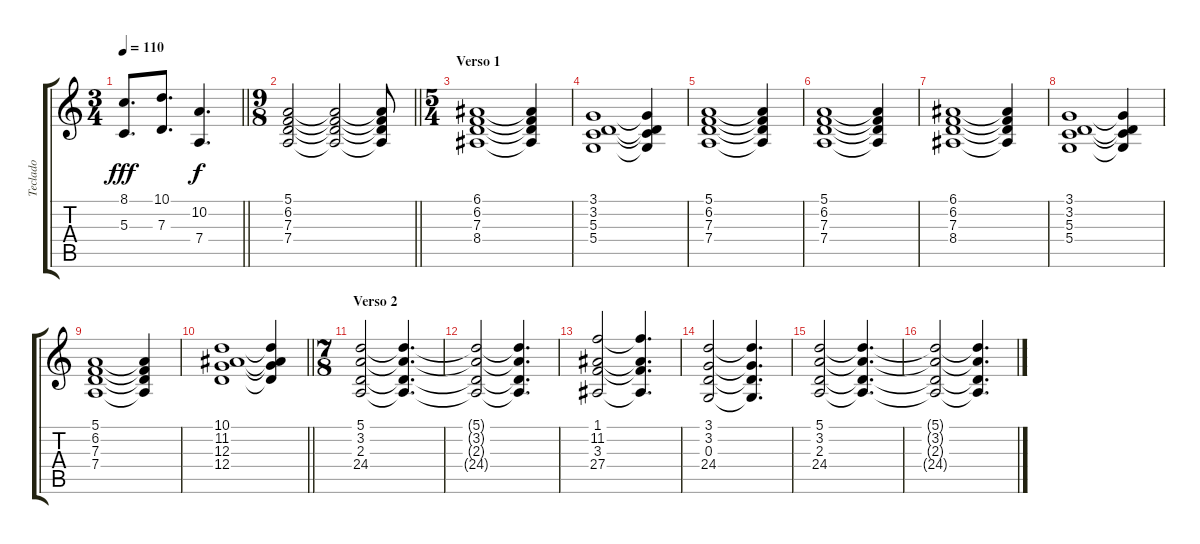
\track ("Teclado " "Teclado ") {instrument lead2sawtooth}
\staff {score tabs}
\tuning (E4 B3 G3 D3 A2 E2) {hide}
\ts (3 4)
\tempo 110
\clef g2
\barLineRight lightlight
\ks c
(8.1 5.3).8{d dy fff} (10.1 7.3).8{d} (10.2 7.4).4{d dy f} |
\ts (9 8)
\barLineRight lightlight
(5.1 6.2 7.3 7.4).2 (5.1{t} 6.2{t} 7.3{t} 7.4{t}).2 (5.1{t} 6.2{t} 7.3{t} 7.4{t}).8 |
\ts (5 4)
\section ("" "Verso 1")
(6.1 6.2 7.3 8.4).1 (6.1{t} 6.2{t} 7.3{t} 8.4{t}).4 |
(3.1 3.2 5.3 5.4).1 (3.1{t} 3.2{t} 5.3{t} 5.4{t}).4 |
(5.1 6.2 7.3 7.4).1 (5.1{t} 6.2{t} 7.3{t} 7.4{t}).4 |
(5.1 6.2 7.3 7.4).1 (5.1{t} 6.2{t} 7.3{t} 7.4{t}).4 |
(6.1 6.2 7.3 8.4).1 (6.1{t} 6.2{t} 7.3{t} 8.4{t}).4 |
(3.1 3.2 5.3 5.4).1 (3.1{t} 3.2{t} 5.3{t} 5.4{t}).4 |
(5.1 6.2 7.3 7.4).1 (5.1{t} 6.2{t} 7.3{t} 7.4{t}).4 |
\barLineRight lightlight
(10.1 11.2 12.3 12.4).1 (10.1{t} 11.2{t} 12.3{t} 12.4{t}).4 |
\ts (7 8)
\section ("" "Verso 2")
(5.1 3.2 2.3 24.4).2 (5.1{t} 3.2{t} 2.3{t} 24.4{t}).4{d} |
(5.1{t} 3.2{t} 2.3{t} 24.4{t}).2 (5.1{t} 3.2{t} 2.3{t} 24.4{t}).4{d} |
(1.1 11.2 3.3 27.4).2 (1.1{t} 11.2{t} 3.3{t} 27.4{t}).4{d} |
(3.1 3.2 0.3 24.4).2 (3.1{t} 3.2{t} 0.3{t} 24.4{t}).4{d} |
(5.1 3.2 2.3 24.4).2 (5.1{t} 3.2{t} 2.3{t} 24.4{t}).4{d} |
(5.1{t} 3.2{t} 2.3{t} 24.4{t}).2 (5.1{t} 3.2{t} 2.3{t} 24.4{t}).4{d}
